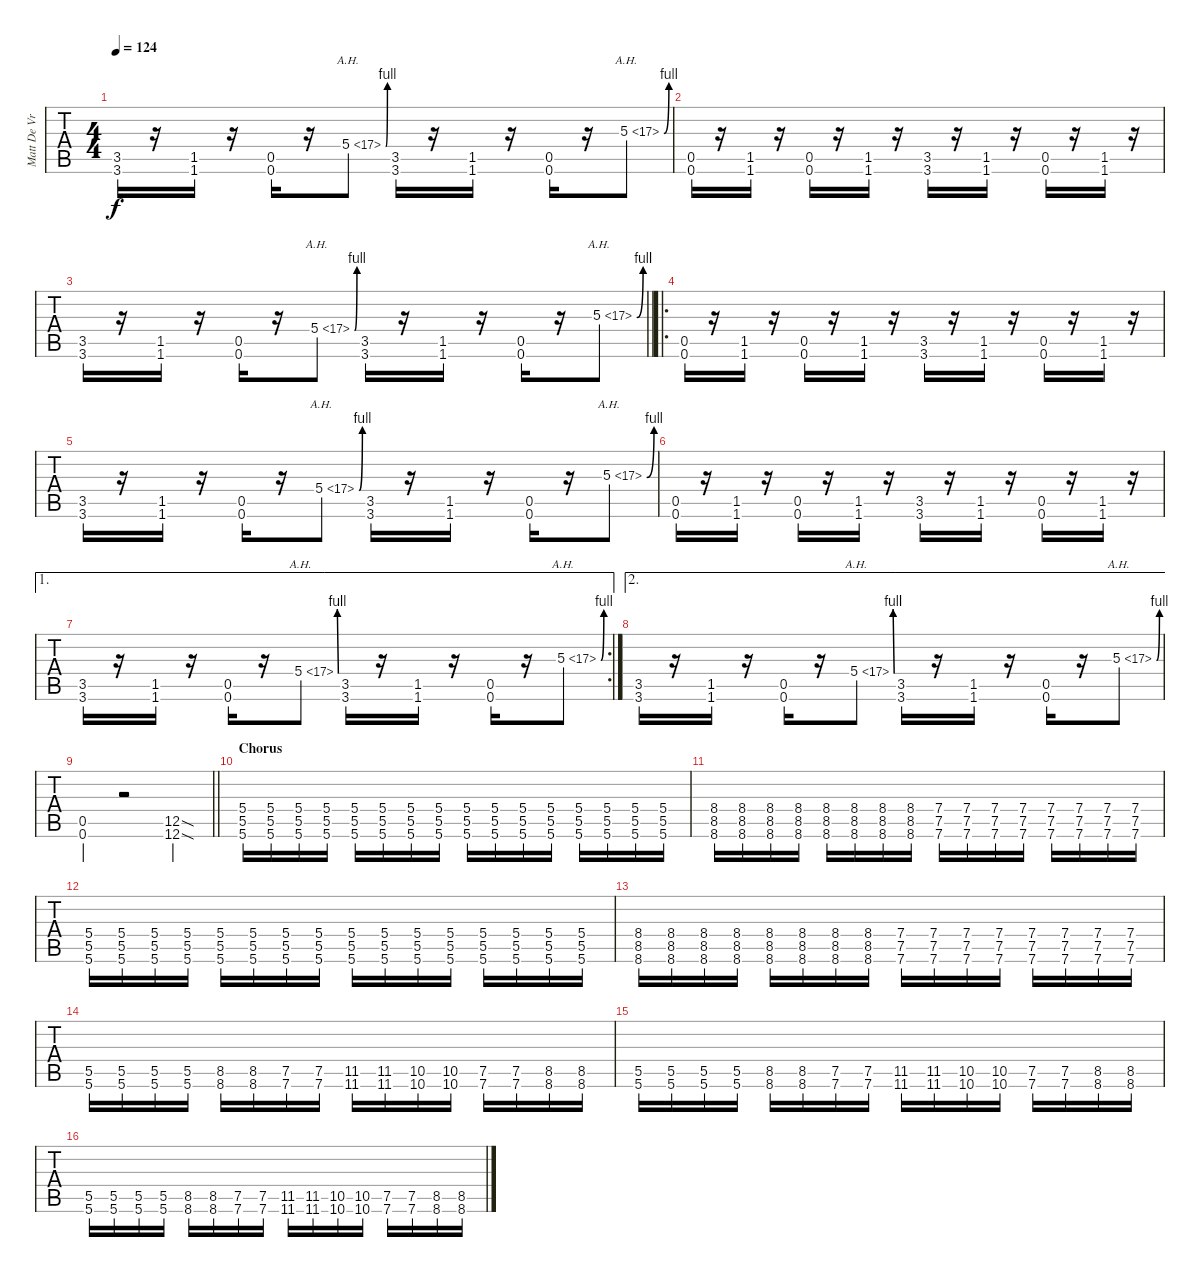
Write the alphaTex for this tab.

\track ("Matt De Vries" "Matt De Vr") {instrument overdrivenguitar}
\staff {tabs}
\tuning (Eb4 Bb3 Gb3 Db3 Ab2 Db2) {hide}
\ts (4 4)
\tempo 124
\clef g2
\ks c
(3.5 3.6).16{dy f} r.16 (1.5 1.6).16 r.16 (0.5 0.6).16 r.16 5.4{be (bend 0 0 60 4) ah 12}.8 (3.5 3.6).16 r.16 (1.5 1.6).16 r.16 (0.5 0.6).16 r.16 5.3{be (bend 0 0 60 4) ah 12}.8 |
(0.5 0.6).16 r.16 (1.5 1.6).16 r.16 (0.5 0.6).16 r.16 (1.5 1.6).16 r.16 (3.5 3.6).16 r.16 (1.5 1.6).16 r.16 (0.5 0.6).16 r.16 (1.5 1.6).16 r.16 |
\barLineRight lightlight
(3.5 3.6).16 r.16 (1.5 1.6).16 r.16 (0.5 0.6).16 r.16 5.4{be (bend 0 0 60 4) ah 12}.8 (3.5 3.6).16 r.16 (1.5 1.6).16 r.16 (0.5 0.6).16 r.16 5.3{be (bend 0 0 60 4) ah 12}.8 |
\ro
\section ("" "")
(0.5 0.6).16 r.16 (1.5 1.6).16 r.16 (0.5 0.6).16 r.16 (1.5 1.6).16 r.16 (3.5 3.6).16 r.16 (1.5 1.6).16 r.16 (0.5 0.6).16 r.16 (1.5 1.6).16 r.16 |
(3.5 3.6).16 r.16 (1.5 1.6).16 r.16 (0.5 0.6).16 r.16 5.4{be (bend 0 0 60 4) ah 12}.8 (3.5 3.6).16 r.16 (1.5 1.6).16 r.16 (0.5 0.6).16 r.16 5.3{be (bend 0 0 60 4) ah 12}.8 |
(0.5 0.6).16 r.16 (1.5 1.6).16 r.16 (0.5 0.6).16 r.16 (1.5 1.6).16 r.16 (3.5 3.6).16 r.16 (1.5 1.6).16 r.16 (0.5 0.6).16 r.16 (1.5 1.6).16 r.16 |
\ae 1
\rc 2
(3.5 3.6).16 r.16 (1.5 1.6).16 r.16 (0.5 0.6).16 r.16 5.4{be (bend 0 0 60 4) ah 12}.8 (3.5 3.6).16 r.16 (1.5 1.6).16 r.16 (0.5 0.6).16 r.16 5.3{be (bend 0 0 60 4) ah 12}.8 |
\ae 2
(3.5 3.6).16 r.16 (1.5 1.6).16 r.16 (0.5 0.6).16 r.16 5.4{be (bend 0 0 60 4) ah 12}.8 (3.5 3.6).16 r.16 (1.5 1.6).16 r.16 (0.5 0.6).16 r.16 5.3{be (bend 0 0 60 4) ah 12}.8 |
\barLineRight lightlight
(0.5 0.6).4 r.2 (12.5{sod} 12.6{sod}).4 |
\section ("" "Chorus")
(5.4 5.5 5.6).16 (5.4 5.5 5.6).16 (5.4 5.5 5.6).16 (5.4 5.5 5.6).16 (5.4 5.5 5.6).16 (5.4 5.5 5.6).16 (5.4 5.5 5.6).16 (5.4 5.5 5.6).16 (5.4 5.5 5.6).16 (5.4 5.5 5.6).16 (5.4 5.5 5.6).16 (5.4 5.5 5.6).16 (5.4 5.5 5.6).16 (5.4 5.5 5.6).16 (5.4 5.5 5.6).16 (5.4 5.5 5.6).16 |
(8.4 8.5 8.6).16 (8.4 8.5 8.6).16 (8.4 8.5 8.6).16 (8.4 8.5 8.6).16 (8.4 8.5 8.6).16 (8.4 8.5 8.6).16 (8.4 8.5 8.6).16 (8.4 8.5 8.6).16 (7.4 7.5 7.6).16 (7.4 7.5 7.6).16 (7.4 7.5 7.6).16 (7.4 7.5 7.6).16 (7.4 7.5 7.6).16 (7.4 7.5 7.6).16 (7.4 7.5 7.6).16 (7.4 7.5 7.6).16 |
(5.4 5.5 5.6).16 (5.4 5.5 5.6).16 (5.4 5.5 5.6).16 (5.4 5.5 5.6).16 (5.4 5.5 5.6).16 (5.4 5.5 5.6).16 (5.4 5.5 5.6).16 (5.4 5.5 5.6).16 (5.4 5.5 5.6).16 (5.4 5.5 5.6).16 (5.4 5.5 5.6).16 (5.4 5.5 5.6).16 (5.4 5.5 5.6).16 (5.4 5.5 5.6).16 (5.4 5.5 5.6).16 (5.4 5.5 5.6).16 |
(8.4 8.5 8.6).16 (8.4 8.5 8.6).16 (8.4 8.5 8.6).16 (8.4 8.5 8.6).16 (8.4 8.5 8.6).16 (8.4 8.5 8.6).16 (8.4 8.5 8.6).16 (8.4 8.5 8.6).16 (7.4 7.5 7.6).16 (7.4 7.5 7.6).16 (7.4 7.5 7.6).16 (7.4 7.5 7.6).16 (7.4 7.5 7.6).16 (7.4 7.5 7.6).16 (7.4 7.5 7.6).16 (7.4 7.5 7.6).16 |
(5.5 5.6).16 (5.5 5.6).16 (5.5 5.6).16 (5.5 5.6).16 (8.5 8.6).16 (8.5 8.6).16 (7.5 7.6).16 (7.5 7.6).16 (11.5 11.6).16 (11.5 11.6).16 (10.5 10.6).16 (10.5 10.6).16 (7.5 7.6).16 (7.5 7.6).16 (8.5 8.6).16 (8.5 8.6).16 |
(5.5 5.6).16 (5.5 5.6).16 (5.5 5.6).16 (5.5 5.6).16 (8.5 8.6).16 (8.5 8.6).16 (7.5 7.6).16 (7.5 7.6).16 (11.5 11.6).16 (11.5 11.6).16 (10.5 10.6).16 (10.5 10.6).16 (7.5 7.6).16 (7.5 7.6).16 (8.5 8.6).16 (8.5 8.6).16 |
(5.5 5.6).16 (5.5 5.6).16 (5.5 5.6).16 (5.5 5.6).16 (8.5 8.6).16 (8.5 8.6).16 (7.5 7.6).16 (7.5 7.6).16 (11.5 11.6).16 (11.5 11.6).16 (10.5 10.6).16 (10.5 10.6).16 (7.5 7.6).16 (7.5 7.6).16 (8.5 8.6).16 (8.5 8.6).16
